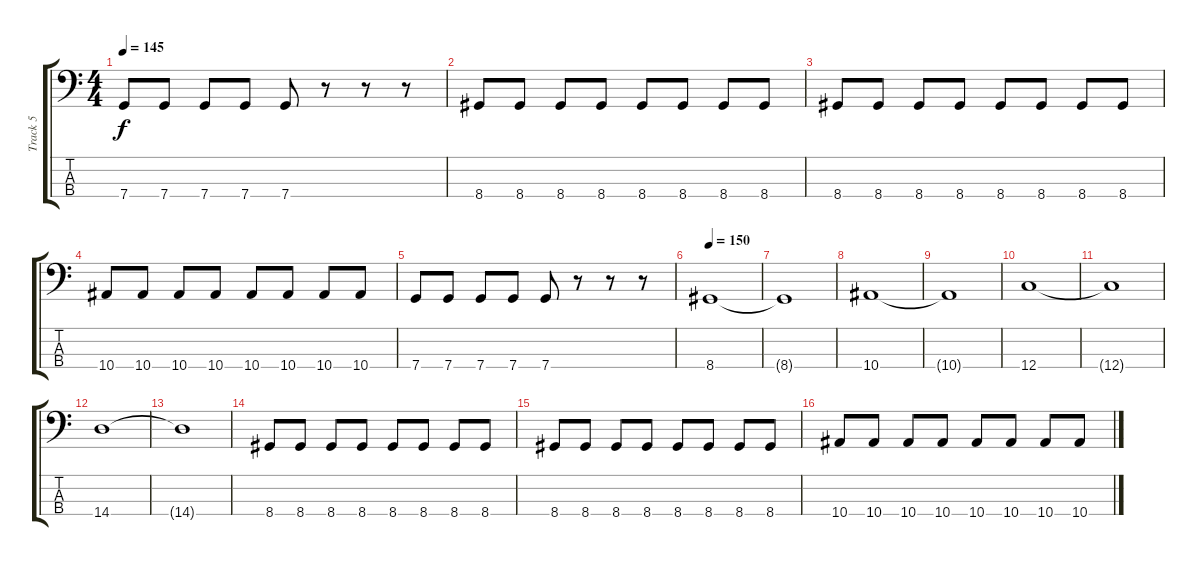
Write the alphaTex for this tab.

\track ("Track 5" "Track 5") {instrument electricbasspick}
\staff {score tabs}
\tuning (F2 C2 G1 C1) {hide}
\ts (4 4)
\tempo 145
\clef f4
\ks c
7.4.8{dy f} 7.4.8 7.4.8 7.4.8 7.4.8 r.8 r.8 r.8 |
8.4.8 8.4.8 8.4.8 8.4.8 8.4.8 8.4.8 8.4.8 8.4.8 |
8.4.8 8.4.8 8.4.8 8.4.8 8.4.8 8.4.8 8.4.8 8.4.8 |
10.4.8 10.4.8 10.4.8 10.4.8 10.4.8 10.4.8 10.4.8 10.4.8 |
7.4.8 7.4.8 7.4.8 7.4.8 7.4.8 r.8 r.8 r.8 |
\tempo 150
8.4.1 |
8.4{t}.1 |
10.4.1 |
10.4{t}.1 |
12.4.1 |
12.4{t}.1 |
14.4.1 |
14.4{t}.1 |
8.4.8 8.4.8 8.4.8 8.4.8 8.4.8 8.4.8 8.4.8 8.4.8 |
8.4.8 8.4.8 8.4.8 8.4.8 8.4.8 8.4.8 8.4.8 8.4.8 |
10.4.8 10.4.8 10.4.8 10.4.8 10.4.8 10.4.8 10.4.8 10.4.8
